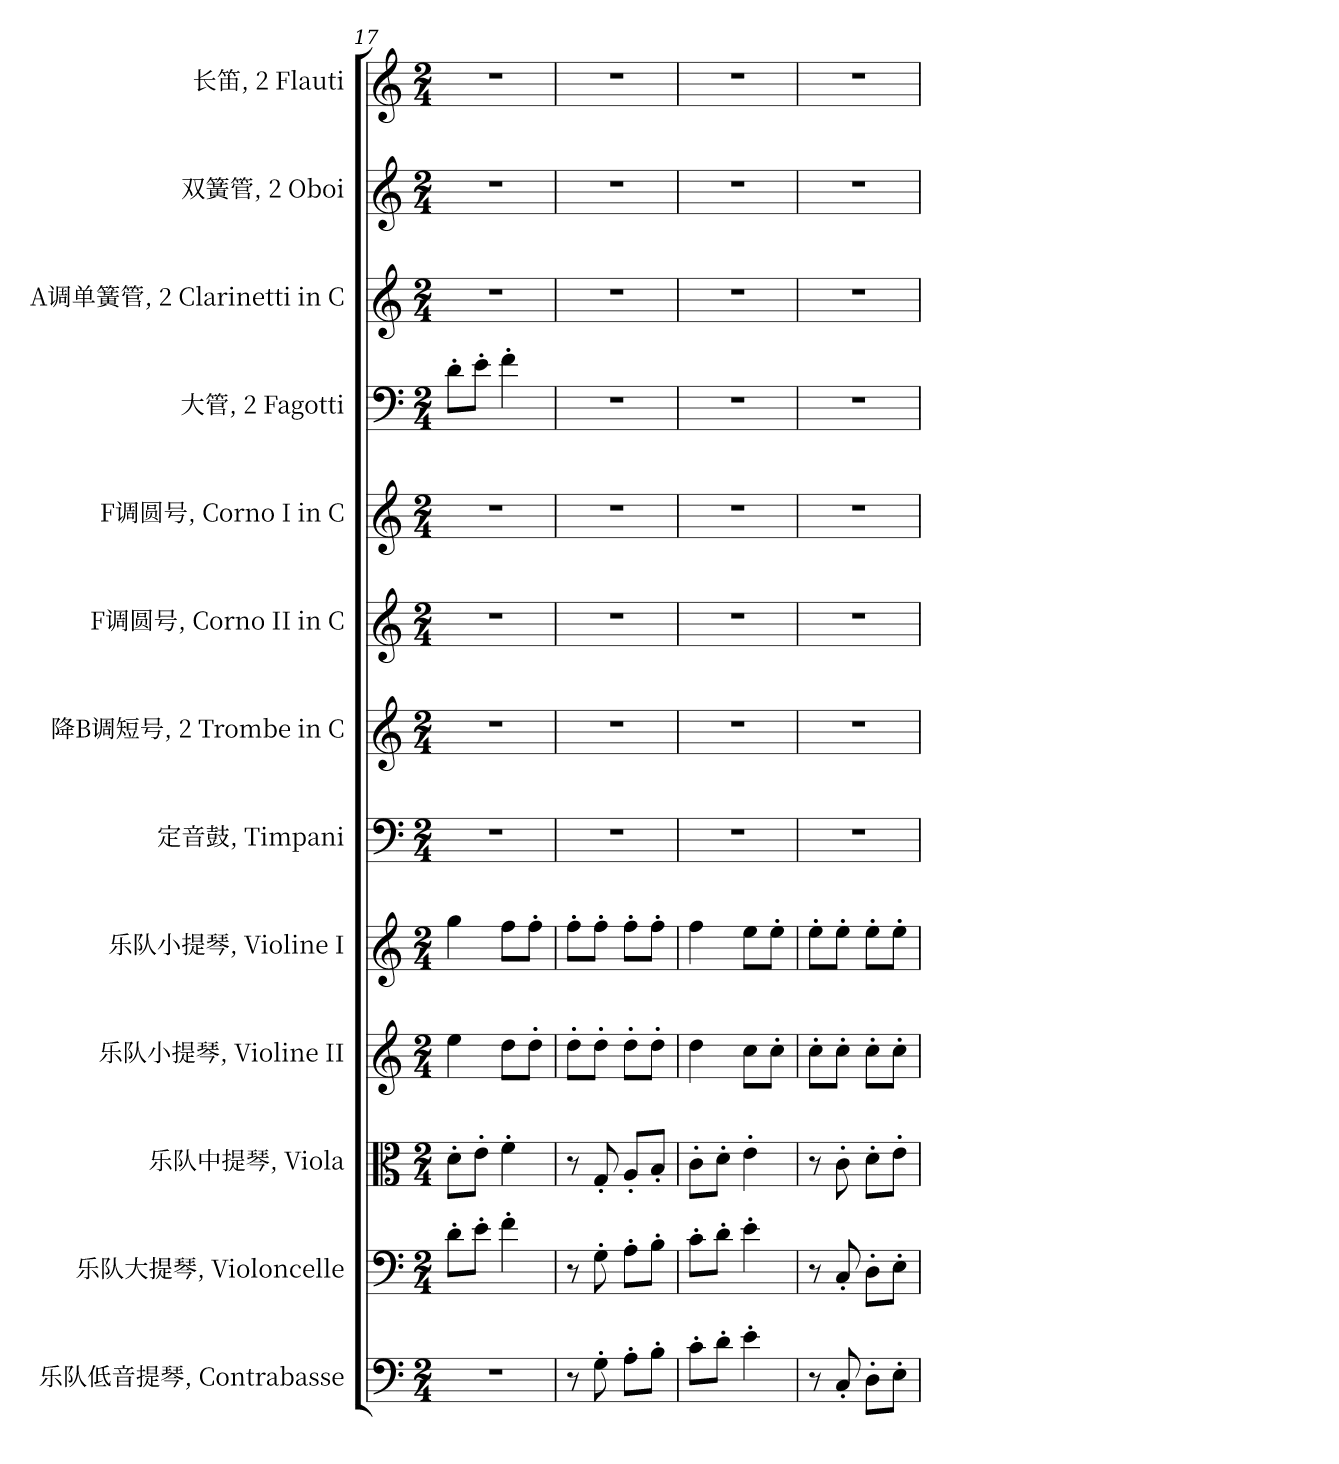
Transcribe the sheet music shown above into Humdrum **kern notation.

**kern	**kern	**kern	**kern	**kern	**kern	**kern	**kern	**kern	**kern	**kern	**kern	**kern
*part13	*part12	*part11	*part10	*part9	*part8	*part7	*part6	*part5	*part4	*part3	*part2	*part1
*staff13	*staff12	*staff11	*staff10	*staff9	*staff8	*staff7	*staff6	*staff5	*staff4	*staff3	*staff2	*staff1
*I"乐队低音提琴, Contrabasse	*I"乐队大提琴, Violoncelle	*I"乐队中提琴, Viola	*I"乐队小提琴, Violine II	*I"乐队小提琴, Violine I	*I"定音鼓, Timpani	*I"降B调短号, 2 Trombe in C	*I"F调圆号, Corno II in C	*I"F调圆号, Corno I in C	*I"大管, 2 Fagotti	*I"A调单簧管, 2 Clarinetti in C	*I"双簧管, 2 Oboi	*I"长笛, 2 Flauti
*I'Cbs.	*	*	*	*	*I'Timp.	*	*	*	*	*I'A Cl.	*I'Ob.	*I'Fl.
*clefF4	*clefF4	*clefC3	*clefG2	*clefG2	*clefF4	*clefG2	*clefG2	*clefG2	*clefF4	*clefG2	*clefG2	*clefG2
*ITrd7c12	*	*	*	*	*	*ITrd1c2	*ITrd4c7	*ITrd4c7	*	*ITrd2c3	*	*
*k[]	*k[]	*k[]	*k[]	*k[]	*k[]	*k[b-e-]	*k[b-]	*k[b-]	*k[]	*k[f#c#g#]	*k[]	*k[]
*M2/4	*M2/4	*M2/4	*M2/4	*M2/4	*M2/4	*M2/4	*M2/4	*M2/4	*M2/4	*M2/4	*M2/4	*M2/4
*MM145	*MM145	*MM145	*MM145	*MM145	*MM145	*MM145	*MM145	*MM145	*MM145	*MM145	*MM145	*MM145
=17	=17	=17	=17	=17	=17	=17	=17	=17	=17	=17	=17	=17
2r	8d'\L	8d'\L	4ee\	4gg\	2r	2r	2r	2r	8d'\L	2r	2r	2r
.	8e'\J	8e'\J	.	.	.	.	.	.	8e'\J	.	.	.
.	4f'\	4f'\	8dd\L	8ff\L	.	.	.	.	4f'\	.	.	.
.	.	.	8dd'\J	8ff'\J	.	.	.	.	.	.	.	.
=18	=18	=18	=18	=18	=18	=18	=18	=18	=18	=18	=18	=18
*	*	*	*	*	*	*	*	*	*	*	*	*MM145
8r	8r	8r	8dd'\L	8ff'\L	2r	2r	2r	2r	2r	2r	2r	2r
8GG'\	8G'\	8G'/	8dd'\J	8ff'\J	.	.	.	.	.	.	.	.
8AA'\L	8A'\L	8A'/L	8dd'\L	8ff'\L	.	.	.	.	.	.	.	.
8BB'\J	8B'\J	8B'/J	8dd'\J	8ff'\J	.	.	.	.	.	.	.	.
!!LO:PB:g=z
=19	=19	=19	=19	=19	=19	=19	=19	=19	=19	=19	=19	=19
*	*	*	*	*	*	*	*	*	*	*	*	*MM145
8C'\L	8c'\L	8c'\L	4dd\	4ff\	2r	2r	2r	2r	2r	2r	2r	2r
8D'\J	8d'\J	8d'\J	.	.	.	.	.	.	.	.	.	.
4E'\	4e'\	4e'\	8cc\L	8ee\L	.	.	.	.	.	.	.	.
.	.	.	8cc'\J	8ee'\J	.	.	.	.	.	.	.	.
=20	=20	=20	=20	=20	=20	=20	=20	=20	=20	=20	=20	=20
*	*	*	*	*	*	*	*	*	*	*	*	*MM145
8r	8r	8r	8cc'\L	8ee'\L	2r	2r	2r	2r	2r	2r	2r	2r
8CC'/	8C'/	8c'\	8cc'\J	8ee'\J	.	.	.	.	.	.	.	.
8DD'\L	8D'\L	8d'\L	8cc'\L	8ee'\L	.	.	.	.	.	.	.	.
8EE'\J	8E'\J	8e'\J	8cc'\J	8ee'\J	.	.	.	.	.	.	.	.
=	=	=	=	=	=	=	=	=	=	=	=	=
*-	*-	*-	*-	*-	*-	*-	*-	*-	*-	*-	*-	*-
